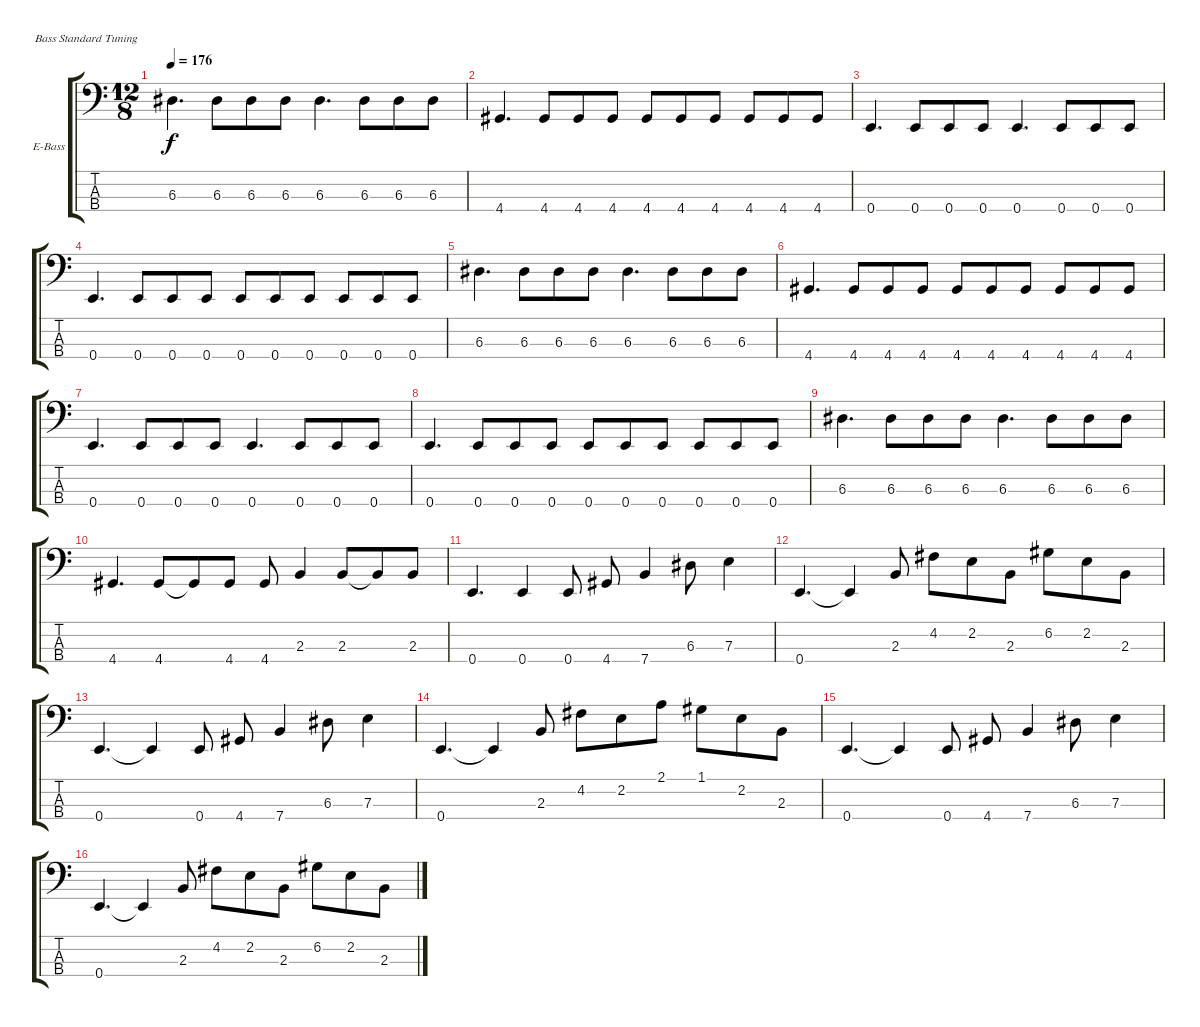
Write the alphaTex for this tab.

\defaultSystemsLayout 4
\bracketExtendMode groupsimilarinstruments
\firstSystemTrackNameOrientation horizontal
\otherSystemsTrackNameOrientation horizontal
\track ("Bass" "E-Bass") {instrument electricbassfinger}
\staff {score tabs}
\tuning (G2 D2 A1 E1)
\ts (12 8)
\tempo 176
\clef f4
\scale
0.333333
\ks c
6.3.4{d dy f} 6.3.8 6.3.8 6.3.8 6.3.4{d} 6.3.8 6.3.8 6.3.8 |
\scale
0.333333 4.4.4{d} 4.4.8 4.4.8 4.4.8 4.4.8 4.4.8 4.4.8 4.4.8 4.4.8 4.4.8 |
\scale
0.333333 0.4.4{d} 0.4.8 0.4.8 0.4.8 0.4.4{d} 0.4.8 0.4.8 0.4.8 |
\scale
0.333333 0.4.4{d} 0.4.8 0.4.8 0.4.8 0.4.8 0.4.8 0.4.8 0.4.8 0.4.8 0.4.8 |
\scale
0.333333 6.3.4{d} 6.3.8 6.3.8 6.3.8 6.3.4{d} 6.3.8 6.3.8 6.3.8 |
\scale
0.333333 4.4.4{d} 4.4.8 4.4.8 4.4.8 4.4.8 4.4.8 4.4.8 4.4.8 4.4.8 4.4.8 |
\scale
0.333333 0.4.4{d} 0.4.8 0.4.8 0.4.8 0.4.4{d} 0.4.8 0.4.8 0.4.8 |
\scale
0.333333 0.4.4{d} 0.4.8 0.4.8 0.4.8 0.4.8 0.4.8 0.4.8 0.4.8 0.4.8 0.4.8 |
\scale
0.333333 6.3.4{d} 6.3.8 6.3.8 6.3.8 6.3.4{d} 6.3.8 6.3.8 6.3.8 |
\scale
0.333333 4.4.4{d} 4.4.8 4.4{t}.8 4.4.8 4.4.8 2.3.4 2.3.8 2.3{t}.8 2.3.8 |
\scale
0.333333 0.4.4{d} 0.4.4 0.4.8 4.4.8 7.4.4 6.3.8 7.3.4 |
\scale
0.333333 0.4.4{d} 0.4{t}.4 2.3.8 4.2.8 2.2.8 2.3.8 6.2.8 2.2.8 2.3.8 |
\scale
0.333333 0.4.4{d} 0.4{t}.4 0.4.8 4.4.8 7.4.4 6.3.8 7.3.4 |
\scale
0.333333 0.4.4{d} 0.4{t}.4 2.3.8 4.2.8 2.2.8 2.1.8 1.1.8 2.2.8 2.3.8 |
\scale
0.333333 0.4.4{d} 0.4{t}.4 0.4.8 4.4.8 7.4.4 6.3.8 7.3.4 |
\scale
0.333333 0.4.4{d} 0.4{t}.4 2.3.8 4.2.8 2.2.8 2.3.8 6.2.8 2.2.8 2.3.8
